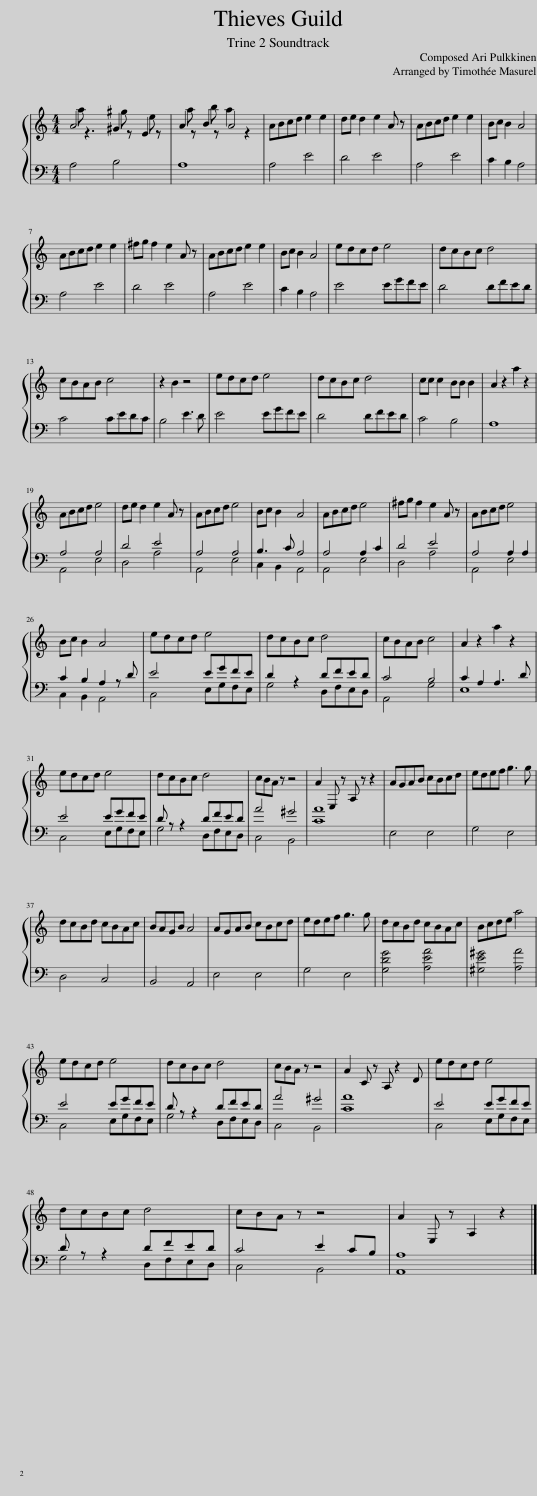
X:1
%%score { ( 1 2 ) | ( 3 4 ) }
L:1/8
M:4/4
I:linebreak $
K:C
V:1 treble
V:2 treble
V:3 bass
V:4 bass
V:1
 A4 ^G2 E2 | A2 B2 A4 | ABcd e2 e2 | de d2 e2 A z | ABcd e2 e2 | %5
 Bc B2 A4 |$ ABcd e2 e2 | ^fg f2 e2 A z | ABcd e2 e2 | Bc B2 A4 | %10
 edcd e4 | dcBc d4 |$ cBAB c4 | z2 B2 z4 | edcd e4 | %15
 dcBc d4 | cc c2 BB B2 | A2 z2 a2 z2 |$ ABcd e4 | de d2 e2 A z | %20
 ABcd e4 | Bc B2 A4 | ABcd e4 | ^fg f2 e2 A z | ABcd e4 |$ %25
 Bc B2 A4 | edcd e4 | dcBc d4 | cBAB c4 | A2 z2 a2 z2 |$ %30
 edcd e4 | dcBc d4 | cBA z z4 | A2 E, z A, z z2 | AGAB cBcd | %35
 edef g3 g |$ dcBd cBAc | BAGB A4 | AGAB cBcd | edef g3 g | %40
 dcBd cBAc | Bcde a4 |$ edcd e4 | dcBc d4 | cBA z z4 | %45
 A2 C z A, z2 D | edcd e4 |$ dcBc d4 | cBA z z4 | A2 E, z A,2 z2 |] %50
V:2
 a z3 ^g z e z | a z b z a2 z2 | x8 | x8 | x8 | %5
 x8 |$ x8 | x8 | x8 | x8 | %10
 x8 | x8 |$ x8 | x8 | x8 | %15
 x8 | x8 | x8 |$ x8 | x8 | %20
 x8 | x8 | x8 | x8 | x8 |$ %25
 x8 | x8 | x8 | x8 | x8 |$ %30
 x8 | x8 | x8 | x8 | x8 | %35
 x8 |$ x8 | x8 | x8 | x8 | %40
 x8 | x8 |$ x8 | x8 | x8 | %45
 x8 | x8 |$ x8 | x8 | x8 |] %50
V:3
 A,4 B,4 | A,8 | A,4 E4 | D4 E4 | A,4 E4 | %5
 C2 B,2 A,4 |$ A,4 E4 | D4 E4 | A,4 E4 | C2 B,2 A,4 | %10
 E4 EGFE | D4 DFED |$ C4 CEDC | B,4 E3 D | E4 EGFE | %15
 D4 DFED | C4 B,4 | A,8 |$ A,4 A,4 | D4 E4 | %20
 A,4 A,4 | B,3 C A,4 | A,4 A,2 C2 | D4 E4 | A,4 A,2 A,2 |$ %25
 C2 B,2 A,2 z D | E4 EGFE | D2 z2 DFED | C4 B,4 | C2 A,2 A,3 D |$ %30
 E4 EGFE | D z z2 DFED | A4 ^G4 | A8 | E,4 E,4 | %35
 G,4 E,4 |$ D,4 C,4 | B,,4 A,,4 | E,4 E,4 | G,4 E,4 | %40
 [G,DG]4 [A,EA]4 | [^G,E^G]4 [A,A]4 |$ E4 EGFE | D z z2 DFED | A4 ^G4 | %45
 A8 | E4 EGFE |$ D z z2 DFED | C4 E2 CB, | A,8 |] %50
V:4
 x8 | x8 | x8 | x8 | x8 | %5
 x8 |$ x8 | x8 | x8 | x8 | %10
 x8 | x8 |$ x8 | x8 | x8 | %15
 x8 | x8 | x8 |$ A,,4 E,4 | D,4 A,4 | %20
 A,,4 E,4 | C,2 B,,2 A,,4 | A,,4 E,4 | D,4 A,4 | A,,4 E,4 |$ %25
 C,2 B,,2 A,,4 | C,4 E,G,F,E, | G,4 D,F,E,D, | A,,4 G,4 | E,8 |$ %30
 C,4 E,G,F,E, | G,4 D,F,E,D, | C,4 B,,4 | C8 | x8 | %35
 x8 |$ x8 | x8 | x8 | x8 | %40
 x8 | x8 |$ C,4 E,G,F,E, | G,4 D,F,E,D, | C,4 B,,4 | %45
 C8 | C,4 E,G,F,E, |$ G,4 D,F,E,D, | C,4 B,,4 | A,,8 |] %50
